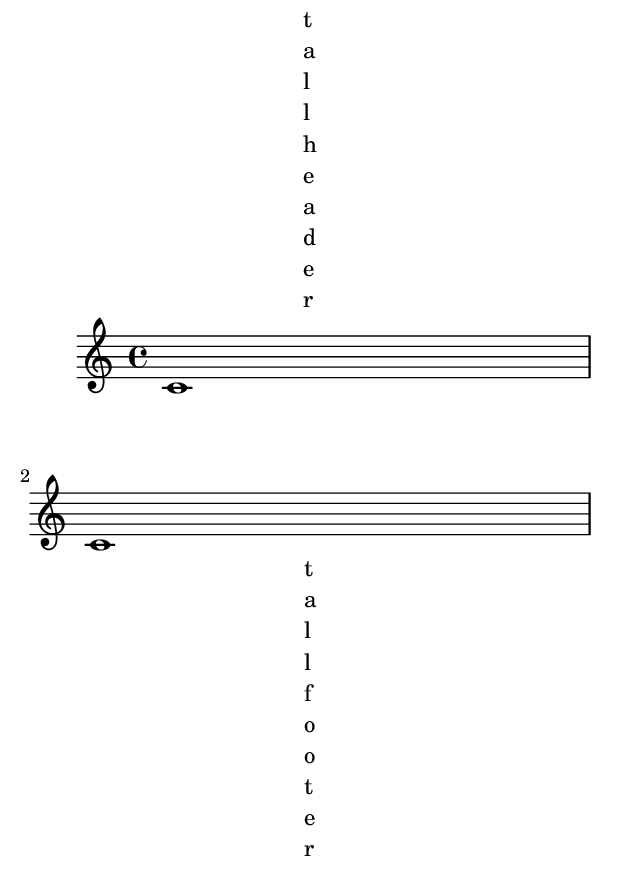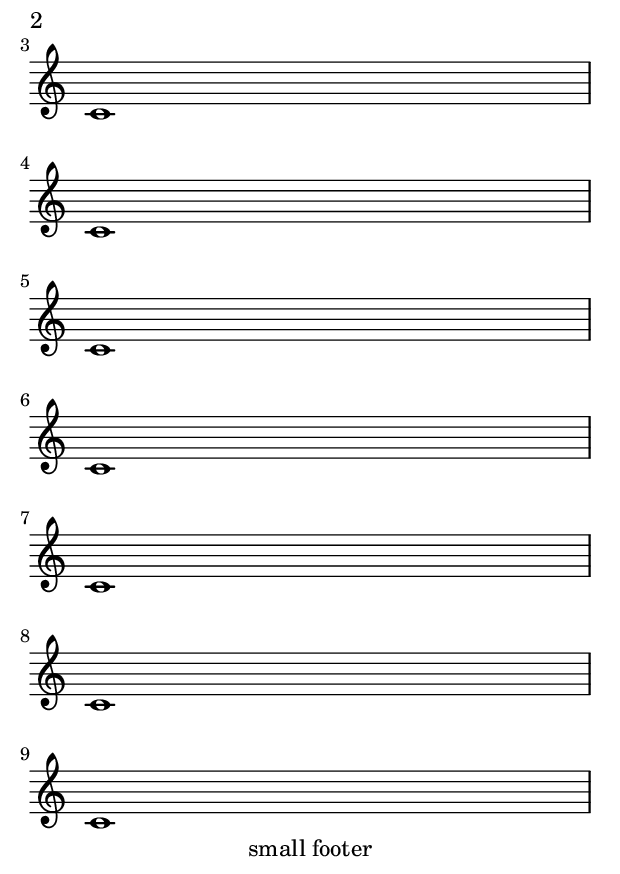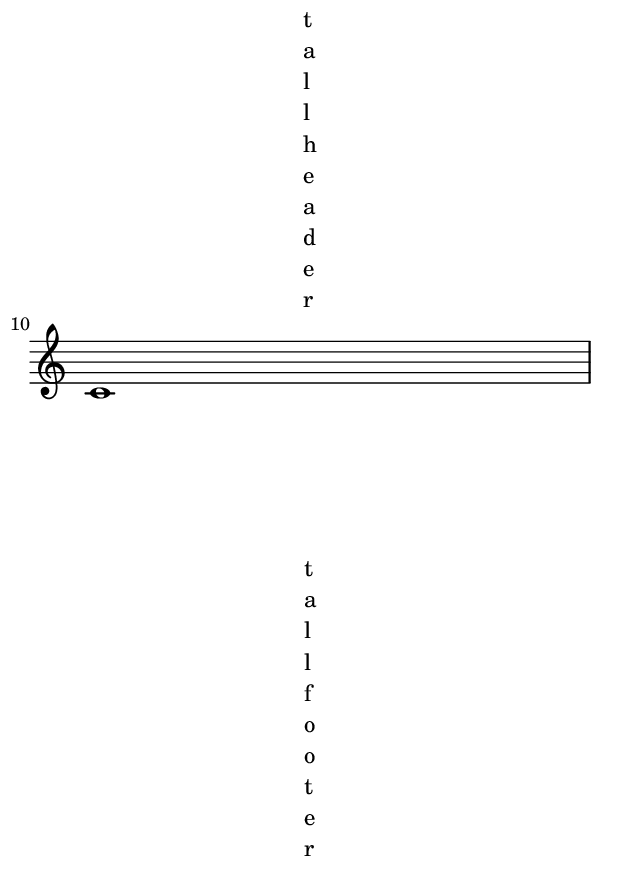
%% Generated by lilypond-book
%% Options: [exampleindent=10.16\mm,indent=0\mm,line-width=160\mm,paper-height=845.047\pt,paper-width=597.508\pt,papersize='(cons (* 597.508 pt) (* 845.047 pt))]
\include "lilypond-book-preamble.ly"


% ****************************************************************
% Start cut-&-pastable-section
% ****************************************************************

#(ly:set-option 'eps-box-padding 3.000000)



\paper {
  #(set-paper-size '(cons (* 597.508 pt) (* 845.047 pt)))
  indent = 0\mm
  line-width = 160\mm
  % offset the left padding, also add 1mm as lilypond creates cropped
  % images with a little space on the right
  line-width = #(- line-width (* mm  3.000000) (* mm 1))
}

\layout {
  
}




% ****************************************************************
% ly snippet:
% ****************************************************************
\sourcefilename "/lilypond-2.25.16/input/regression/page-spacing-tall-headfoot.ly"
\sourcefileline 0
\version "2.16.0"

#(set-default-paper-size "a6")

\book {
  \header {
    texidoc = "Both the page breaking and the page layout take account of
the heights of the header and footer."
  }
  \paper {
    oddHeaderMarkup = \markup { \fill-line { \column { t a l l h e a d e r } } } 
    oddFooterMarkup = \markup { \fill-line { \column { t a l l f o o t e r } } }
    evenFooterMarkup = \markup { \fill-line { "small footer" } }
  }

  \repeat unfold 10 { c'1 \break }
}





% ****************************************************************
% end ly snippet
% ****************************************************************
